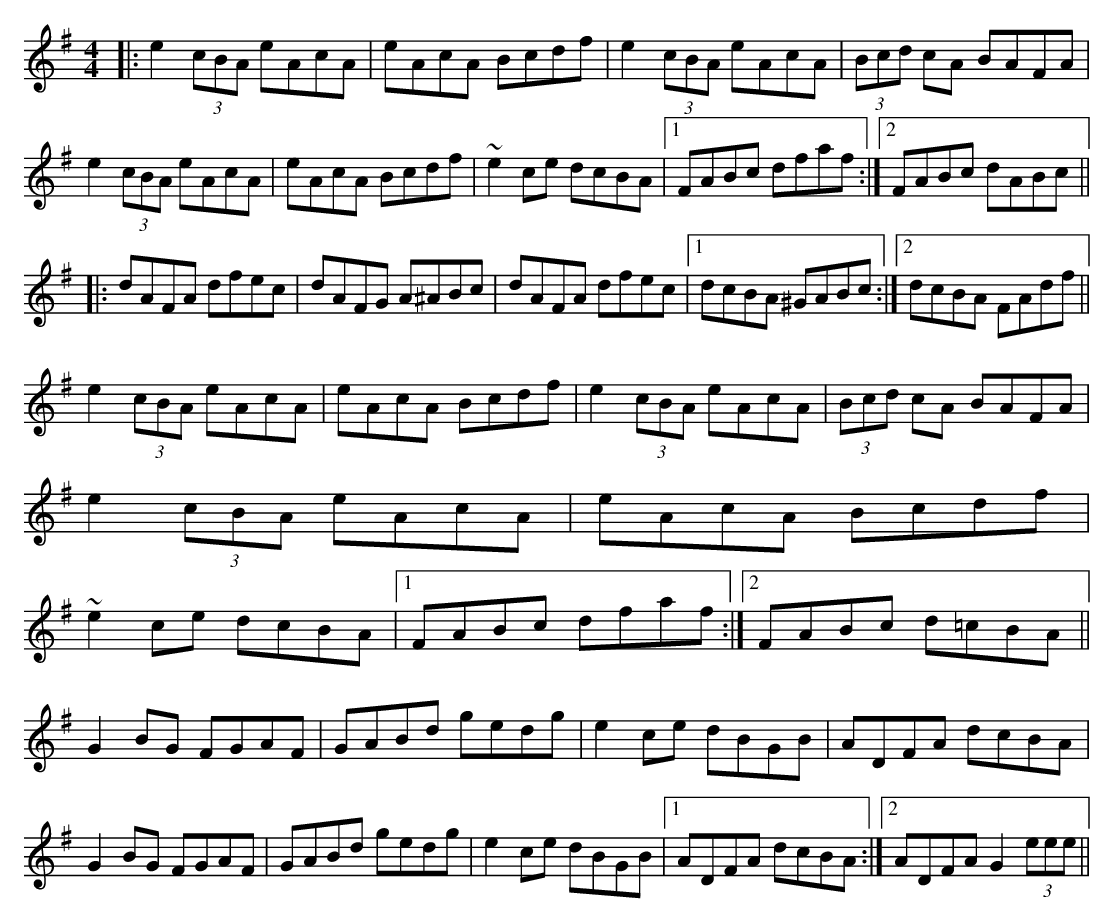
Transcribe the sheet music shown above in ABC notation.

X:1
M:4/4
K:G
|:e2(3cBA eAcA|eAcA Bcdf|e2(3cBA eAcA|(3Bcd cA BAFA|e2(3cBA eAcA|eAcA Bcdf|~e2ce dcBA|1 FABc dfaf:|2 FABc dABc||
|:dAFA dfec|dAFG A^ABc|dAFA dfec|1 dcBA ^GABc:|2 dcBA FAdf||
e2(3cBA eAcA|eAcA Bcdf|e2(3cBA eAcA|(3Bcd cA BAFA|e2(3cBA eAcA|eAcA Bcdf|~e2ce dcBA|1 FABc dfaf:|2 FABc d=cBA||
G2BG FGAF|GABd gedg|e2ce dBGB|ADFA dcBA|G2BG FGAF|GABd gedg|e2ce dBGB|1 ADFA dcBA:|2 ADFA G2(3eee||
